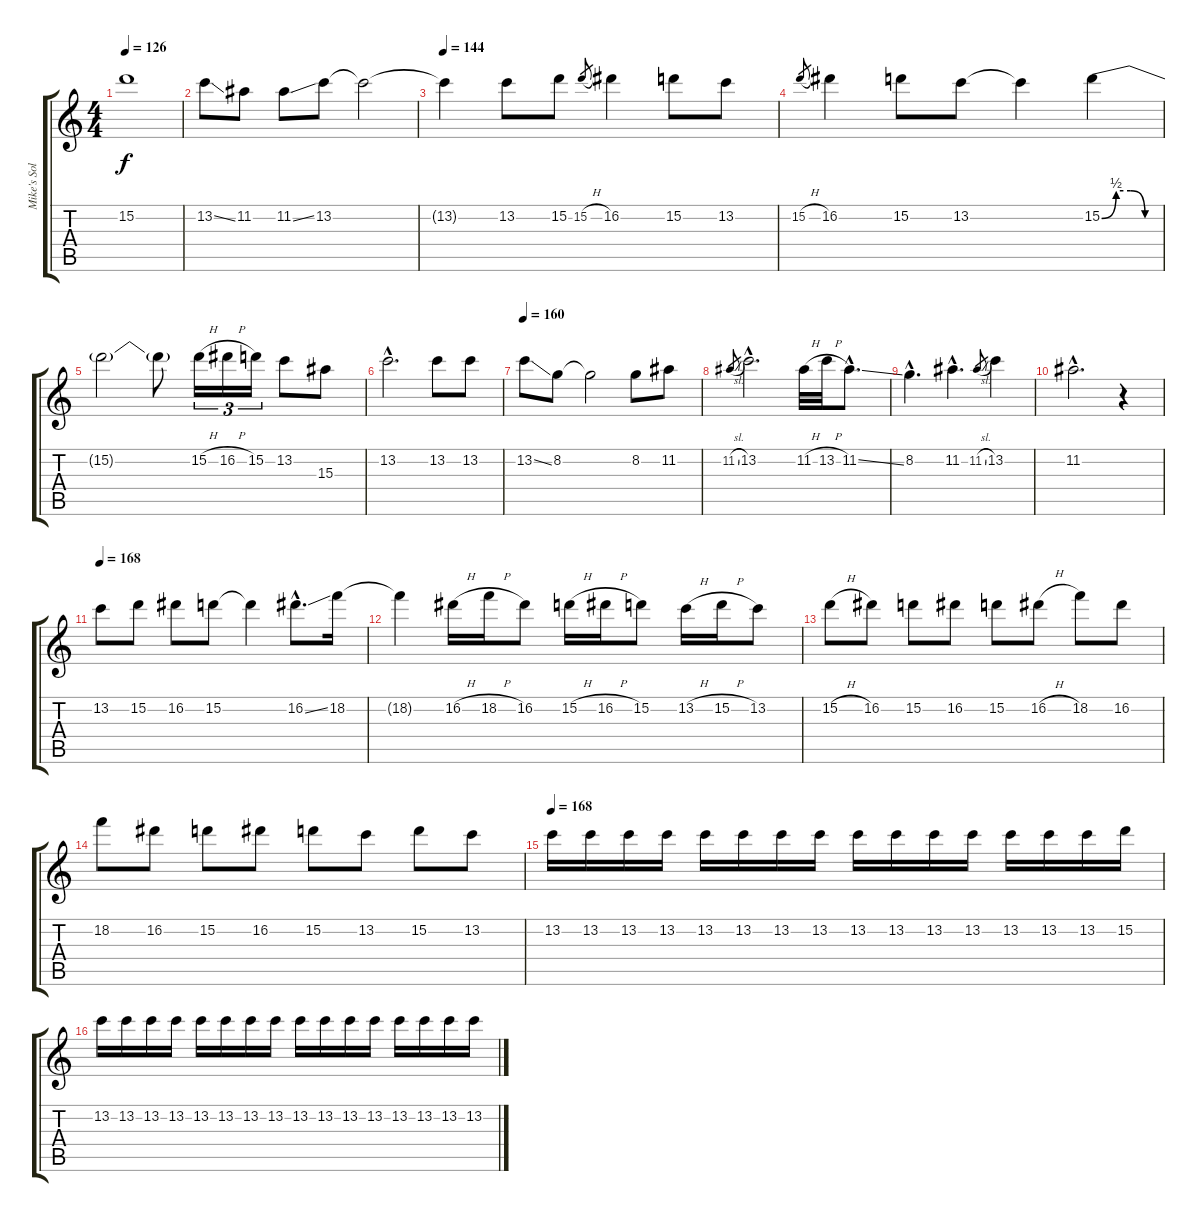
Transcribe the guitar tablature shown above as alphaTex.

\track ("Mike's Solo" "Mike's Sol") {instrument electricguitarclean}
\staff {score tabs}
\tuning (E4 B3 G3 D3 A2 E2) {hide}
\ts (4 4)
\tempo 126
\clef g2
\ks c
15.2.1{dy f} |
13.2{ss}.8 11.2.8 11.2{ss}.8 13.2.8 13.2{t}.2 |
\tempo 144
13.2{t}.4 13.2.8 15.2.8 15.2{h}.8{gr} 16.2.4 15.2.8 13.2.8 |
15.2{h}.8{gr} 16.2.4 15.2.8 13.2.8 13.2{t}.4 15.2{be (custom 0 0 15 2 30 2 45 0 60 0)}.4 |
15.2{t}.2 15.2{t}.8 15.2{h}.16{tu (3 2)} 16.2{h}.16{tu (3 2)} 15.2.16{tu (3 2)} 13.2.8 15.3.8 |
13.2{hac}.2{d} 13.2.8 13.2.8 |
\tempo 160
13.2{ss}.8 8.2.8 8.2{t}.2 8.2.8 11.2.8 |
11.2{sl}.8{gr} 13.2{hac}.2{d} 11.2{h}.32 13.2{h}.32 11.2{ss hac}.8{d} |
8.2{hac}.4{d} 11.2{hac}.4{d} 11.2{sl}.8{gr} 13.2.4 |
11.2{hac}.2{d} r.4 |
\tempo 168
13.2.8 15.2.8 16.2.8 15.2.8 15.2{t}.4 16.2{ss hac}.8{d} 18.2.16 |
18.2{t}.4 16.2{h}.16 18.2{h}.16 16.2.8 15.2{h}.16 16.2{h}.16 15.2.8 13.2{h}.16 15.2{h}.16 13.2.8 |
15.2{h}.8 16.2.8 15.2.8 16.2.8 15.2.8 16.2{h}.8 18.2.8 16.2.8 |
18.2.8 16.2.8 15.2.8 16.2.8 15.2.8 13.2.8 15.2.8 13.2.8 |
\tempo 168
13.2.16 13.2.16 13.2.16 13.2.16 13.2.16 13.2.16 13.2.16 13.2.16 13.2.16 13.2.16 13.2.16 13.2.16 13.2.16 13.2.16 13.2.16 15.2.16 |
13.2.16 13.2.16 13.2.16 13.2.16 13.2.16 13.2.16 13.2.16 13.2.16 13.2.16 13.2.16 13.2.16 13.2.16 13.2.16 13.2.16 13.2.16 13.2.16
